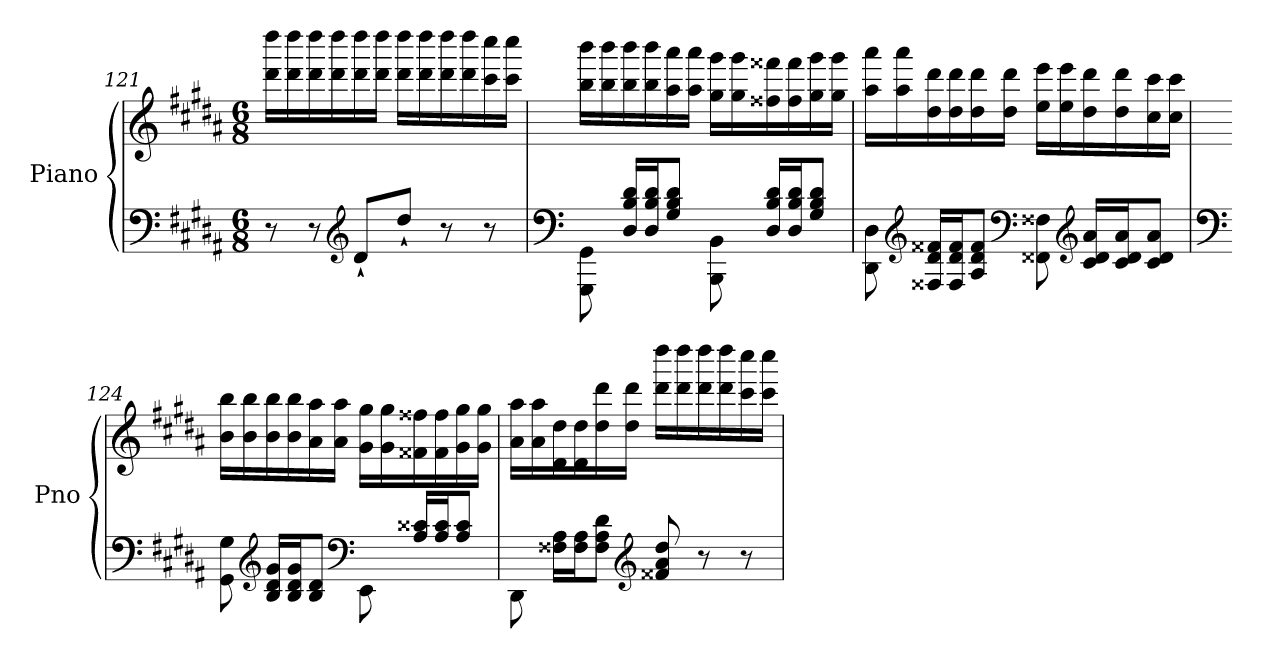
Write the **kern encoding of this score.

**kern	**kern
*part1	*part1
*staff2	*staff1
*I"Piano	*
*I'Pno	*
*clefF4	*clefG2
*k[f#c#g#d#a#]	*k[f#c#g#d#a#]
*M6/8	*M6/8
=121	=121
8r	16ddd#\ 16dddd#\LL
.	16ddd#\ 16dddd#\
8r	16ddd#\ 16dddd#\
.	16ddd#\ 16dddd#\
*clefG2	*
8d#`/L	16ddd#\ 16dddd#\
.	16ddd#\ 16dddd#\JJ
8dd#`/J	16ddd#\ 16dddd#\LL
.	16ddd#\ 16dddd#\
8r	16ddd#\ 16dddd#\
.	16ddd#\ 16dddd#\
8r	16ccc#\ 16cccc#\
.	16ccc#\ 16cccc#\JJ
=122	=122
*clefF4	*
8GGG#\ 8GG#\	16bb\ 16bbb\LL
.	16bb\ 16bbb\
16D#/ 16B/ 16d#/LL	16bb\ 16bbb\
16D#/ 16B/ 16d#/J	16bb\ 16bbb\
8G#/ 8B/ 8d#/J	16aa#\ 16aaa#\
.	16aa#\ 16aaa#\JJ
8BBB\ 8BB\	16gg#\ 16ggg#\LL
.	16gg#\ 16ggg#\
16D#/ 16B/ 16d#/LL	16ff##X\ 16fff##X\
16D#/ 16B/ 16d#/J	16ff##\ 16fff##\
8G#/ 8B/ 8d#/J	16gg#\ 16ggg#\
.	16gg#\ 16ggg#\JJ
!!LO:PB:g=z
=123	=123
8DD#\ 8D#\	16aa#\ 16aaa#\LL
.	16aa#\ 16aaa#\
*clefG2	*
16F##X/ 16d#/ 16f##X/LL	16dd#\ 16ddd#\
16F##/ 16d#/ 16f##/J	16dd#\ 16ddd#\
8A#/ 8d#/ 8f##/J	16dd#\ 16ddd#\
.	16dd#\ 16ddd#\JJ
*clefF4	*
8FF##X\ 8F##X\	16ee\ 16eee\LL
.	16ee\ 16eee\
*clefG2	*
16c#/ 16d#/ 16a#/LL	16dd#\ 16ddd#\
16c#/ 16d#/ 16a#/J	16dd#\ 16ddd#\
8c#/ 8d#/ 8a#/J	16cc#\ 16ccc#\
.	16cc#\ 16ccc#\JJ
=124	=124
*clefF4	*
8GG#\ 8G#\	16b\ 16bb\LL
.	16b\ 16bb\
*clefG2	*
16B/ 16d#/ 16g#/LL	16b\ 16bb\
16B/ 16d#/ 16g#/J	16b\ 16bb\
8B/ 8d#/J	16a#\ 16aa#\
.	16a#\ 16aa#\JJ
*clefF4	*
8EE\	16g#\ 16gg#\LL
.	16g#\ 16gg#\
16A#/ 16c##X/LL	16f##X\ 16ff##X\
16A#/ 16c##/J	16f##\ 16ff##\
8A#/ 8c##/J	16g#\ 16gg#\
.	16g#\ 16gg#\JJ
!!LO:LB:g=z
=125	=125
8DD#\	16a#\ 16aa#\LL
.	16a#\ 16aa#\
16F##X\ 16A#\LL	16d#\ 16dd#\
16F##\ 16A#\J	16d#\ 16dd#\
8F##\ 8A#\ 8d#\J	16dd#\ 16ddd#\
.	16dd#\ 16ddd#\JJ
*clefG2	*
8f##X/ 8a#/ 8dd#/	16ddd#\ 16dddd#\LL
.	16ddd#\ 16dddd#\
8r	16ddd#\ 16dddd#\
.	16ddd#\ 16dddd#\
8r	16ccc#\ 16cccc#\
.	16ccc#\ 16cccc#\JJ
=	=
*-	*-
